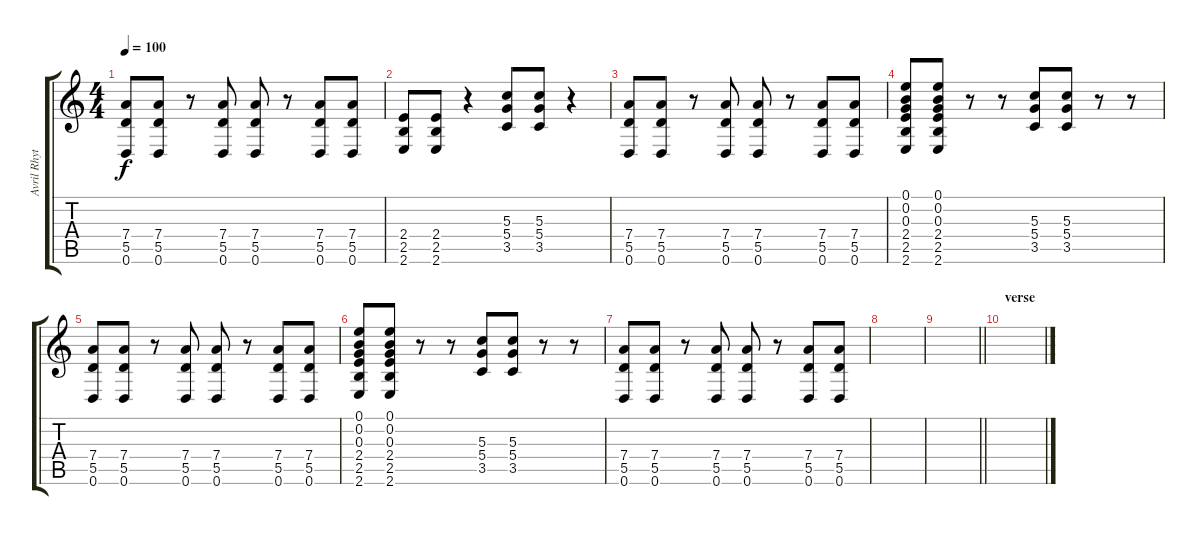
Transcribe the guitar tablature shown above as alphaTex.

\track ("Avril Rhythm 2" "Avril Rhyt") {instrument distortionguitar}
\staff {score tabs}
\tuning (E4 B3 G3 D3 A2 D2) {hide}
\ts (4 4)
\tempo 100
\clef g2
\ks c
(7.4 5.5 0.6).8{dy f} (7.4 5.5 0.6).8 r.8 (7.4 5.5 0.6).8 (7.4 5.5 0.6).8 r.8 (7.4 5.5 0.6).8 (7.4 5.5 0.6).8 |
(2.4 2.5 2.6).8 (2.4 2.5 2.6).8 r.4 (5.3 5.4 3.5).8 (5.3 5.4 3.5).8 r.4 |
(7.4 5.5 0.6).8 (7.4 5.5 0.6).8 r.8 (7.4 5.5 0.6).8 (7.4 5.5 0.6).8 r.8 (7.4 5.5 0.6).8 (7.4 5.5 0.6).8 |
(0.1 0.2 0.3 2.4 2.5 2.6).8 (0.1 0.2 0.3 2.4 2.5 2.6).8 r.8 r.8 (5.3 5.4 3.5).8 (5.3 5.4 3.5).8 r.8 r.8 |
(7.4 5.5 0.6).8 (7.4 5.5 0.6).8 r.8 (7.4 5.5 0.6).8 (7.4 5.5 0.6).8 r.8 (7.4 5.5 0.6).8 (7.4 5.5 0.6).8 |
(0.1 0.2 0.3 2.4 2.5 2.6).8 (0.1 0.2 0.3 2.4 2.5 2.6).8 r.8 r.8 (5.3 5.4 3.5).8 (5.3 5.4 3.5).8 r.8 r.8 |
(7.4 5.5 0.6).8 (7.4 5.5 0.6).8 r.8 (7.4 5.5 0.6).8 (7.4 5.5 0.6).8 r.8 (7.4 5.5 0.6).8 (7.4 5.5 0.6).8 |
|
\barLineRight lightlight
|
\section ("" "verse")
